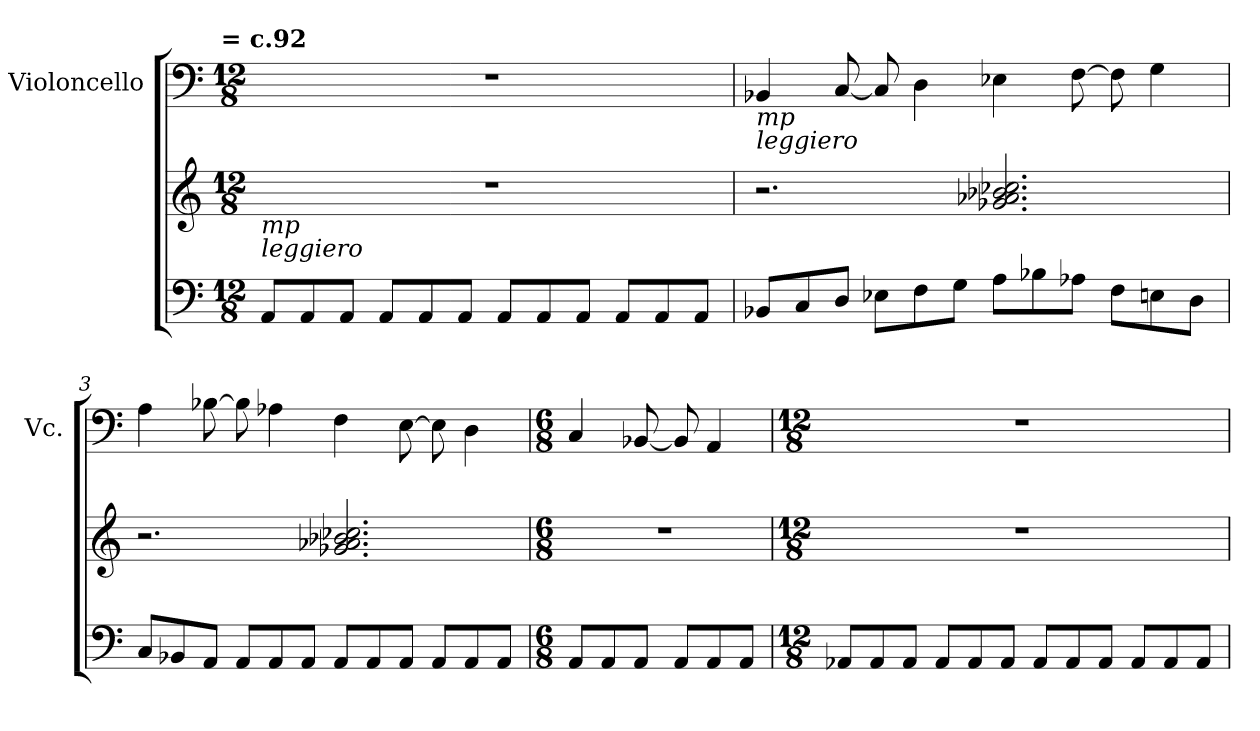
**kern	**kern	**kern
*part2	*part2	*part1
*staff3	*staff2	*staff1
*	*	*I"Violoncello
*	*	*I'Vc.
*clefF4	*clefG2	*clefF4
*k[]	*k[]	*k[]
!!LO:TX:omd:t= = c.92
*M12/8	*M12/8	*M12/8
*MM120	*MM120	*MM120
=1	=1	=1
!	!LO:TX:b:i:t=mp \nleggiero	!
8AA/L	1.r	1.r
8AA/	.	.
8AA/J	.	.
8AA/L	.	.
8AA/	.	.
8AA/J	.	.
8AA/L	.	.
8AA/	.	.
8AA/J	.	.
8AA/L	.	.
8AA/	.	.
8AA/J	.	.
=2	=2	=2
!	!	!LO:TX:b:i:t=mp \nleggiero
8BB-X/L	2.r	4BB-X/
8C/	.	.
8D/J	.	[8C/
8E-X\L	.	8C/]
8F\	.	4D\
8G\J	.	.
8A\L	2.g-X/ 2.a-X/ 2.b-X/ 2.cc-X/	4E-X\
8B-X\	.	.
8A-X\J	.	[8F\
8F\L	.	8F\]
8En\	.	4G\
8D\J	.	.
!!LO:LB:g=z
=3	=3	=3
8C/L	2.r	4A\
8BB-X/	.	.
8AA/J	.	[8B-X\
8AA/L	.	8B-\]
8AA/	.	4A-X\
8AA/J	.	.
8AA/L	2.g-X/ 2.a-X/ 2.b-X/ 2.cc-X/	4F\
8AA/	.	.
8AA/J	.	[8E\
8AA/L	.	8E\]
8AA/	.	4D\
8AA/J	.	.
=4	=4	=4
*M6/8	*M6/8	*M6/8
8AA/L	2.r	4C/
8AA/	.	.
8AA/J	.	[8BB-X/
8AA/L	.	8BB-/]
8AA/	.	4AA/
8AA/J	.	.
=5	=5	=5
*M12/8	*M12/8	*M12/8
8AA-X/L	1.r	1.r
8AA-/	.	.
8AA-/J	.	.
8AA-/L	.	.
8AA-/	.	.
8AA-/J	.	.
8AA-/L	.	.
8AA-/	.	.
8AA-/J	.	.
8AA-/L	.	.
8AA-/	.	.
8AA-/J	.	.
=	=	=
*-	*-	*-
